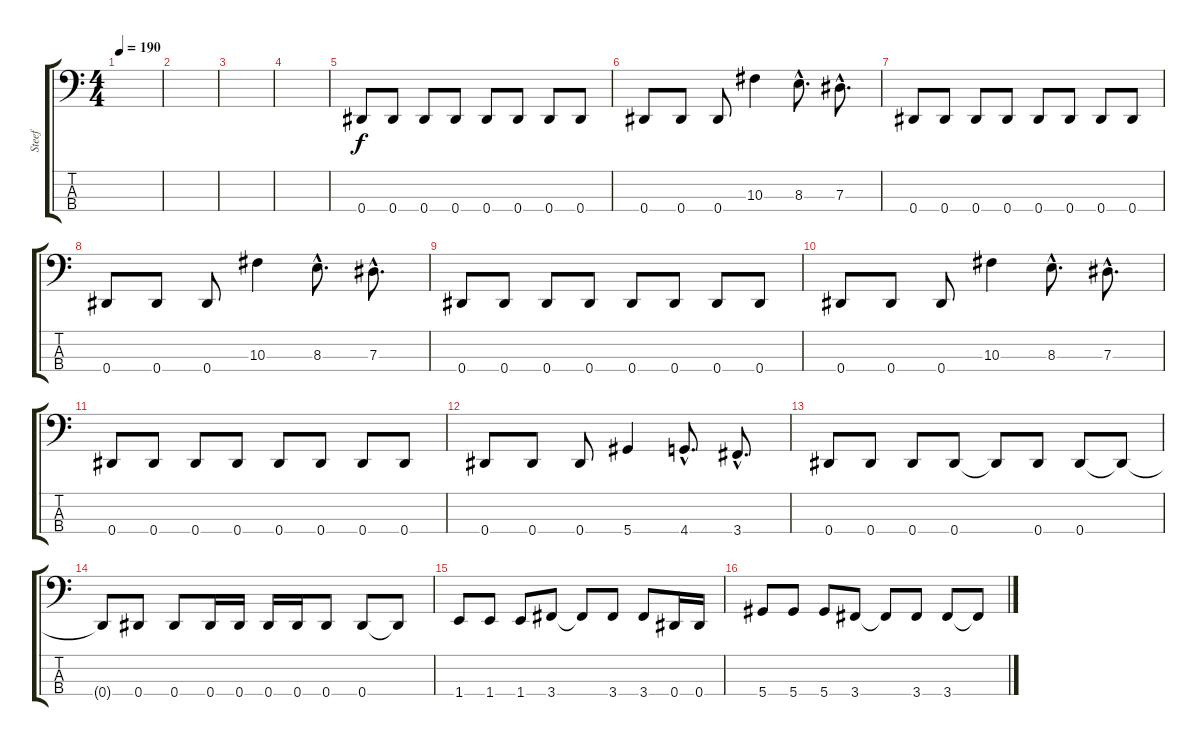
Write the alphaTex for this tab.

\track ("Steef" "Steef") {instrument electricbassfinger}
\staff {score tabs}
\tuning (Gb2 Db2 Ab1 Eb1) {hide}
\ts (4 4)
\tempo 190
\clef f4
\ks c
|
|
|
|
0.4.8 0.4.8 0.4.8 0.4.8 0.4.8 0.4.8 0.4.8 0.4.8 |
0.4.8 0.4.8 0.4.8 10.3.4 8.3{hac}.8{d} 7.3{hac}.8{d} |
0.4.8 0.4.8 0.4.8 0.4.8 0.4.8 0.4.8 0.4.8 0.4.8 |
0.4.8 0.4.8 0.4.8 10.3.4 8.3{hac}.8{d} 7.3{hac}.8{d} |
0.4.8 0.4.8 0.4.8 0.4.8 0.4.8 0.4.8 0.4.8 0.4.8 |
0.4.8 0.4.8 0.4.8 10.3.4 8.3{hac}.8{d} 7.3{hac}.8{d} |
0.4.8 0.4.8 0.4.8 0.4.8 0.4.8 0.4.8 0.4.8 0.4.8 |
0.4.8 0.4.8 0.4.8 5.4.4 4.4{hac}.8{d} 3.4{hac}.8{d} |
0.4.8 0.4.8 0.4.8 0.4.8 0.4{t}.8 0.4.8 0.4.8 0.4{t}.8 |
0.4{t}.8 0.4.8 0.4.8 0.4.16 0.4.16 0.4.16 0.4.16 0.4.8 0.4.8 0.4{t}.8 |
1.4.8 1.4.8 1.4.8 3.4.8 3.4{t}.8 3.4.8 3.4.8 0.4.16 0.4.16 |
5.4.8 5.4.8 5.4.8 3.4.8 3.4{t}.8 3.4.8 3.4.8 3.4{t}.8
